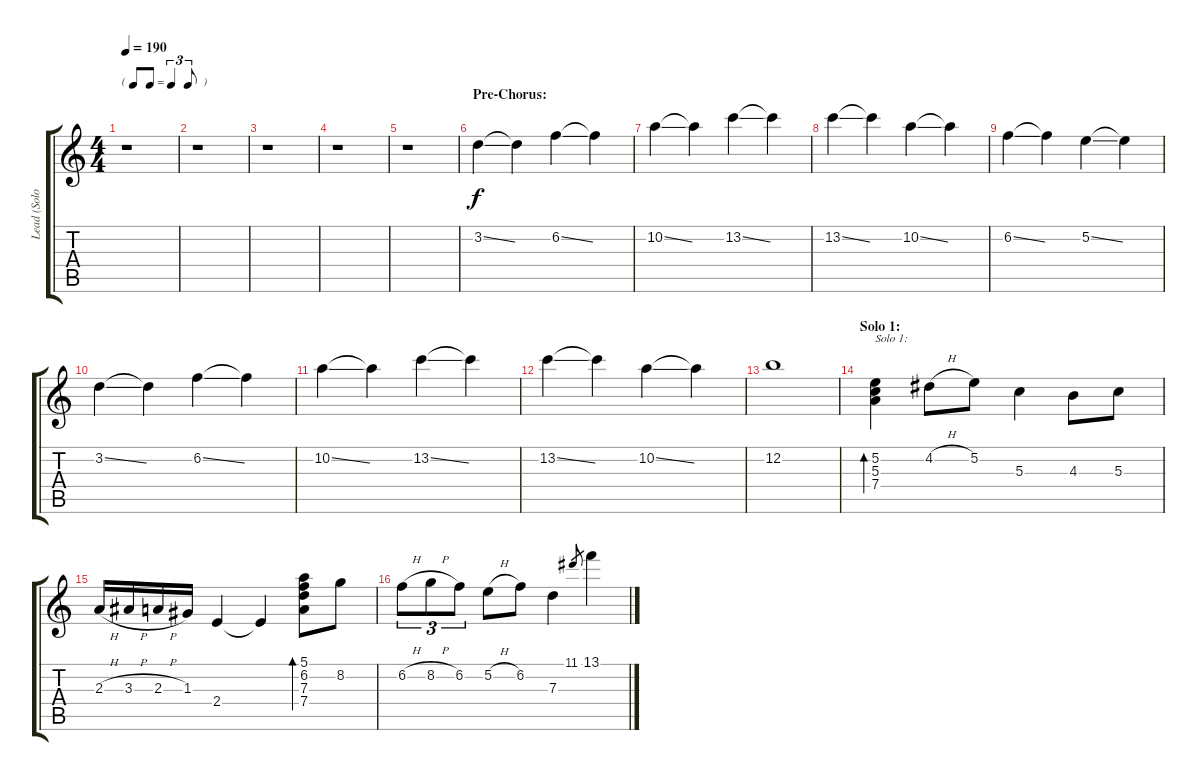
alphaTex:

\track ("Lead (Solo 1 + Fills)" "Lead (Solo") {instrument distortionguitar}
\staff {score tabs}
\tuning (E4 B3 G3 D3 A2 E2) {hide}
\ts (4 4)
\tf triplet8th
\tempo 190
\clef g2
\ks c
r.1{dy f} |
r.1 |
r.1 |
r.1 |
r.1 |
\section ("" "Pre-Chorus:")
3.2{ss}.4 3.2{t}.4 6.2{ss}.4 6.2{t}.4 |
10.2{ss}.4 10.2{t}.4 13.2{ss}.4 13.2{t}.4 |
13.2{ss}.4 13.2{t}.4 10.2{ss}.4 10.2{t}.4 |
6.2{ss}.4 6.2{t}.4 5.2{ss}.4 5.2{t}.4 |
3.2{ss}.4 3.2{t}.4 6.2{ss}.4 6.2{t}.4 |
10.2{ss}.4 10.2{t}.4 13.2{ss}.4 13.2{t}.4 |
13.2{ss}.4 13.2{t}.4 10.2{ss}.4 10.2{t}.4 |
12.2.1 |
\section ("" "Solo 1:")
(5.2 5.3 7.4).4{bd 240 txt "Solo 1:" volume 14 instrument electricguitarjazz} 4.2{h}.8 5.2.8 5.3.4 4.3.8 5.3.8 |
2.3{h}.16 3.3{h}.16 2.3{h}.16 1.3.16 2.4.4 2.4{t}.4 (5.1 6.2 7.3 7.4).8{bd 240} 8.2.8 |
6.2{h}.8{tu (3 2)} 8.2{h}.8{tu (3 2)} 6.2.8{tu (3 2)} 5.2{h}.8 6.2.8 7.3.4 11.1.8{gr} 13.1.4
